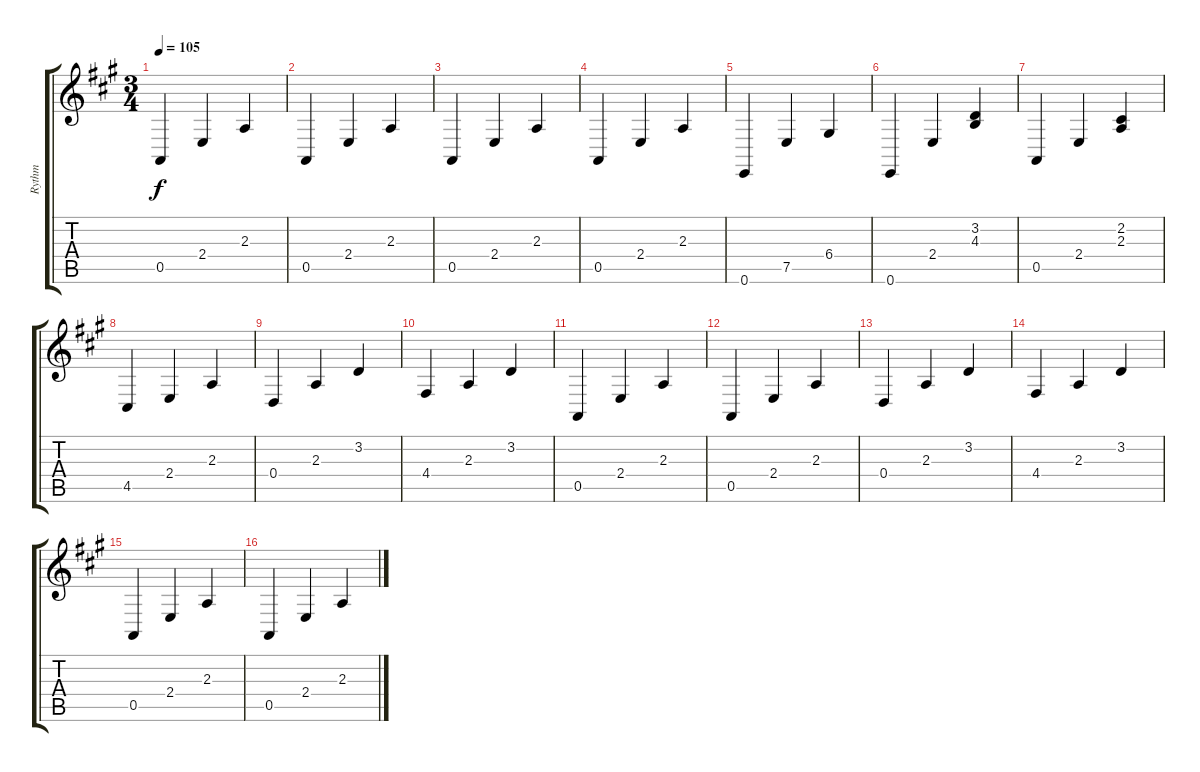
\track ("Rythm" "Rythm") {instrument electricgrandpiano}
\staff {score tabs}
\tuning (E4 B3 G3 D3 A2 E2) {hide}
\ts (3 4)
\tempo 105
\clef g2
\ks a
0.5.4{dy f instrument electricgrandpiano} 2.4.4 2.3.4 |
0.5.4 2.4.4 2.3.4 |
0.5.4 2.4.4 2.3.4 |
0.5.4 2.4.4 2.3.4 |
0.6.4 7.5.4 6.4.4 |
0.6.4 2.4.4 (3.2 4.3).4 |
0.5.4 2.4.4 (2.2 2.3).4 |
4.5.4 2.4.4 2.3.4 |
0.4.4 2.3.4 3.2.4 |
4.4.4 2.3.4 3.2.4 |
0.5.4 2.4.4 2.3.4 |
0.5.4 2.4.4 2.3.4 |
0.4.4 2.3.4 3.2.4 |
4.4.4 2.3.4 3.2.4 |
0.5.4 2.4.4 2.3.4 |
0.5.4 2.4.4 2.3.4
